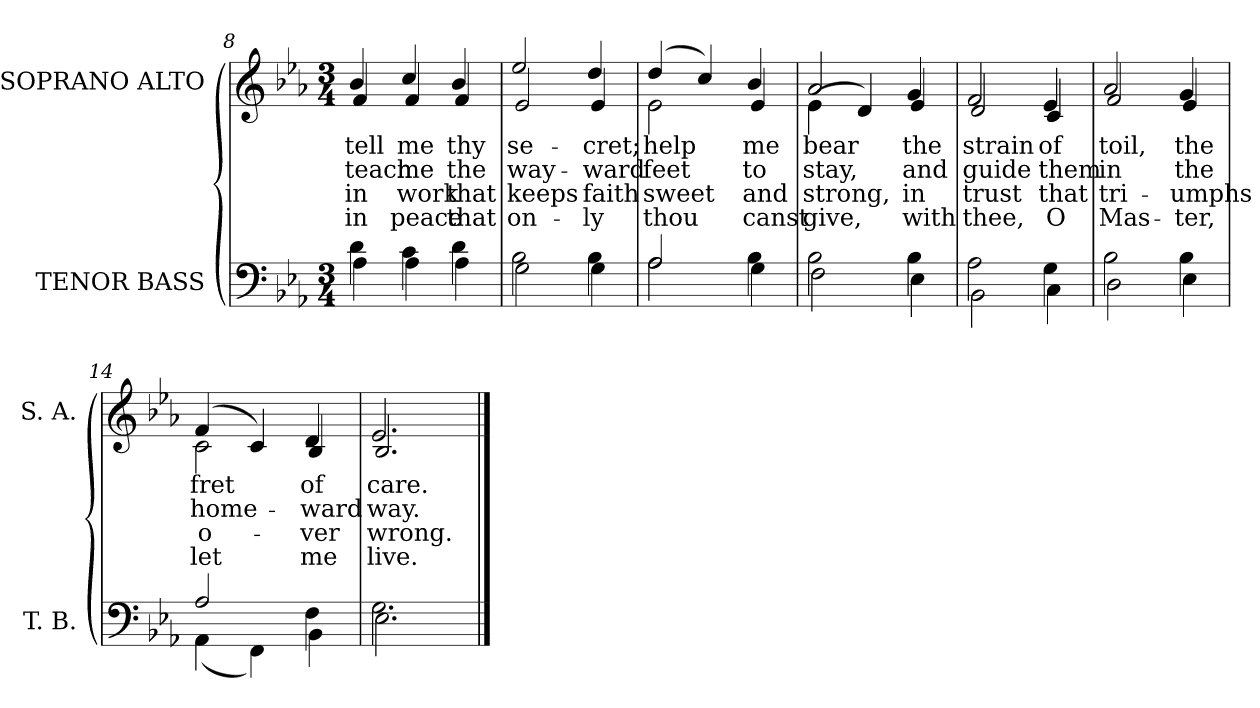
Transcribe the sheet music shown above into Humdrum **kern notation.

**kern	**kern	**text	**text	**text	**text
*part2	*part1	*part1	*part1	*part1	*part1
*staff2	*staff1	*staff1	*staff1	*staff1	*staff1
*I"TENOR BASS	*I"SOPRANO ALTO	*	*	*	*
*I'T. B.	*I'S. A.	*	*	*	*
*clefF4	*clefG2	*	*	*	*
*k[b-e-a-]	*k[b-e-a-]	*	*	*	*
*E-:	*E-:	*	*	*	*
*M3/4	*M3/4	*	*	*	*
=8	=8	=8	=8	=8	=8
*^	*	*	*	*	*
!	!	!	!LO:LY:b:color=#000000	!LO:LY:b:color=#000000	!LO:LY:b:color=#000000	!LO:LY:b:color=#000000
*	*	*^	*	*	*	*
4di\	4A-i\	4b-i/	4fi/	tell	teach	in	in
!	!	!	!	!LO:LY:b:color=#000000	!LO:LY:b:color=#000000	!LO:LY:b:color=#000000	!LO:LY:b:color=#000000
4ci\	4A-i\	4cci/	4fi/	me	me	work	peace
!	!	!	!	!LO:LY:b:color=#000000	!LO:LY:b:color=#000000	!LO:LY:b:color=#000000	!LO:LY:b:color=#000000
4di\	4A-i\	4b-i/	4fi/	thy	the	that	that
=9	=9	=9	=9	=9	=9	=9	=9
!	!	!	!	!LO:LY:b:color=#000000	!LO:LY:b:color=#000000	!LO:LY:b:color=#000000	!LO:LY:b:color=#000000
2B-i\	2Gi\	2ee-i/	2e-i/	se-	way-	keeps	on-
!	!	!	!	!LO:LY:b:color=#000000	!LO:LY:b:color=#000000	!LO:LY:b:color=#000000	!LO:LY:b:color=#000000
4B-i\	4Gi\	4ddi/	4e-i/	-cret;	-ward	faith	-ly
=10	=10	=10	=10	=10	=10	=10	=10
!	!	!	!	!LO:LY:b:color=#000000	!LO:LY:b:color=#000000	!LO:LY:b:color=#000000	!LO:LY:b:color=#000000
2A-i/	2A-i\	(4ddi/	2e-i\	help	feet	sweet	thou
.	.	4cci/)	.	.	.	.	.
!	!	!	!	!LO:LY:b:color=#000000	!LO:LY:b:color=#000000	!LO:LY:b:color=#000000	!LO:LY:b:color=#000000
4B-i\	4Gi\	4b-i/	4e-i/	me	to	and	canst
!!LO:LB:g=z	!!
=11	=11	=11	=11	=11	=11	=11	=11
!	!	!	!	!LO:LY:b:color=#000000	!LO:LY:b:color=#000000	!LO:LY:b:color=#000000	!LO:LY:b:color=#000000
2B-i\	2Fi\	2a-i/	(4e-i\	bear	stay,	strong,	give,
.	.	.	4di/)	.	.	.	.
!	!	!	!	!LO:LY:b:color=#000000	!LO:LY:b:color=#000000	!LO:LY:b:color=#000000	!LO:LY:b:color=#000000
4B-i\	4E-i\	4gi/	4e-i/	the	and	in	with
=12	=12	=12	=12	=12	=12	=12	=12
!	!	!	!	!LO:LY:b:color=#000000	!LO:LY:b:color=#000000	!LO:LY:b:color=#000000	!LO:LY:b:color=#000000
2A-i\	2BB-i\	2fi/	2di/	strain	guide	trust	thee,
!	!	!	!	!LO:LY:b:color=#000000	!LO:LY:b:color=#000000	!LO:LY:b:color=#000000	!LO:LY:b:color=#000000
4Gi\	4Ci\	4e-i/	4ci/	of	them	that	O
=13	=13	=13	=13	=13	=13	=13	=13
!	!	!	!	!LO:LY:b:color=#000000	!LO:LY:b:color=#000000	!LO:LY:b:color=#000000	!LO:LY:b:color=#000000
2B-i\	2Di\	2a-i/	2fi/	toil,	in	tri-	Mas-
!	!	!	!	!LO:LY:b:color=#000000	!LO:LY:b:color=#000000	!LO:LY:b:color=#000000	!LO:LY:b:color=#000000
4B-i\	4E-i\	4gi/	4e-i/	the	the	-umphs	-ter,
=14	=14	=14	=14	=14	=14	=14	=14
!	!	!	!	!LO:LY:b:color=#000000	!LO:LY:b:color=#000000	!LO:LY:b:color=#000000	!LO:LY:b:color=#000000
2A-i/	(4AA-i\	(4fi/	2ci\	fret	home-	o-	let
.	4FFi\)	4ci/)	.	.	.	.	.
!	!	!	!	!LO:LY:b:color=#000000	!LO:LY:b:color=#000000	!LO:LY:b:color=#000000	!LO:LY:b:color=#000000
4Fi\	4BB-i\	4di/	4B-i/	of	-ward	-ver	me
=15	=15	=15	=15	=15	=15	=15	=15
!	!	!	!	!LO:LY:b:color=#000000	!LO:LY:b:color=#000000	!LO:LY:b:color=#000000	!LO:LY:b:color=#000000
2.Gi\	2.E-i\	2.e-i/	2.B-i/	care.	way.	wrong.	live.
*v	*v	*	*	*	*	*	*
*	*v	*v	*	*	*	*
==	==	==	==	==	==
*-	*-	*-	*-	*-	*-
